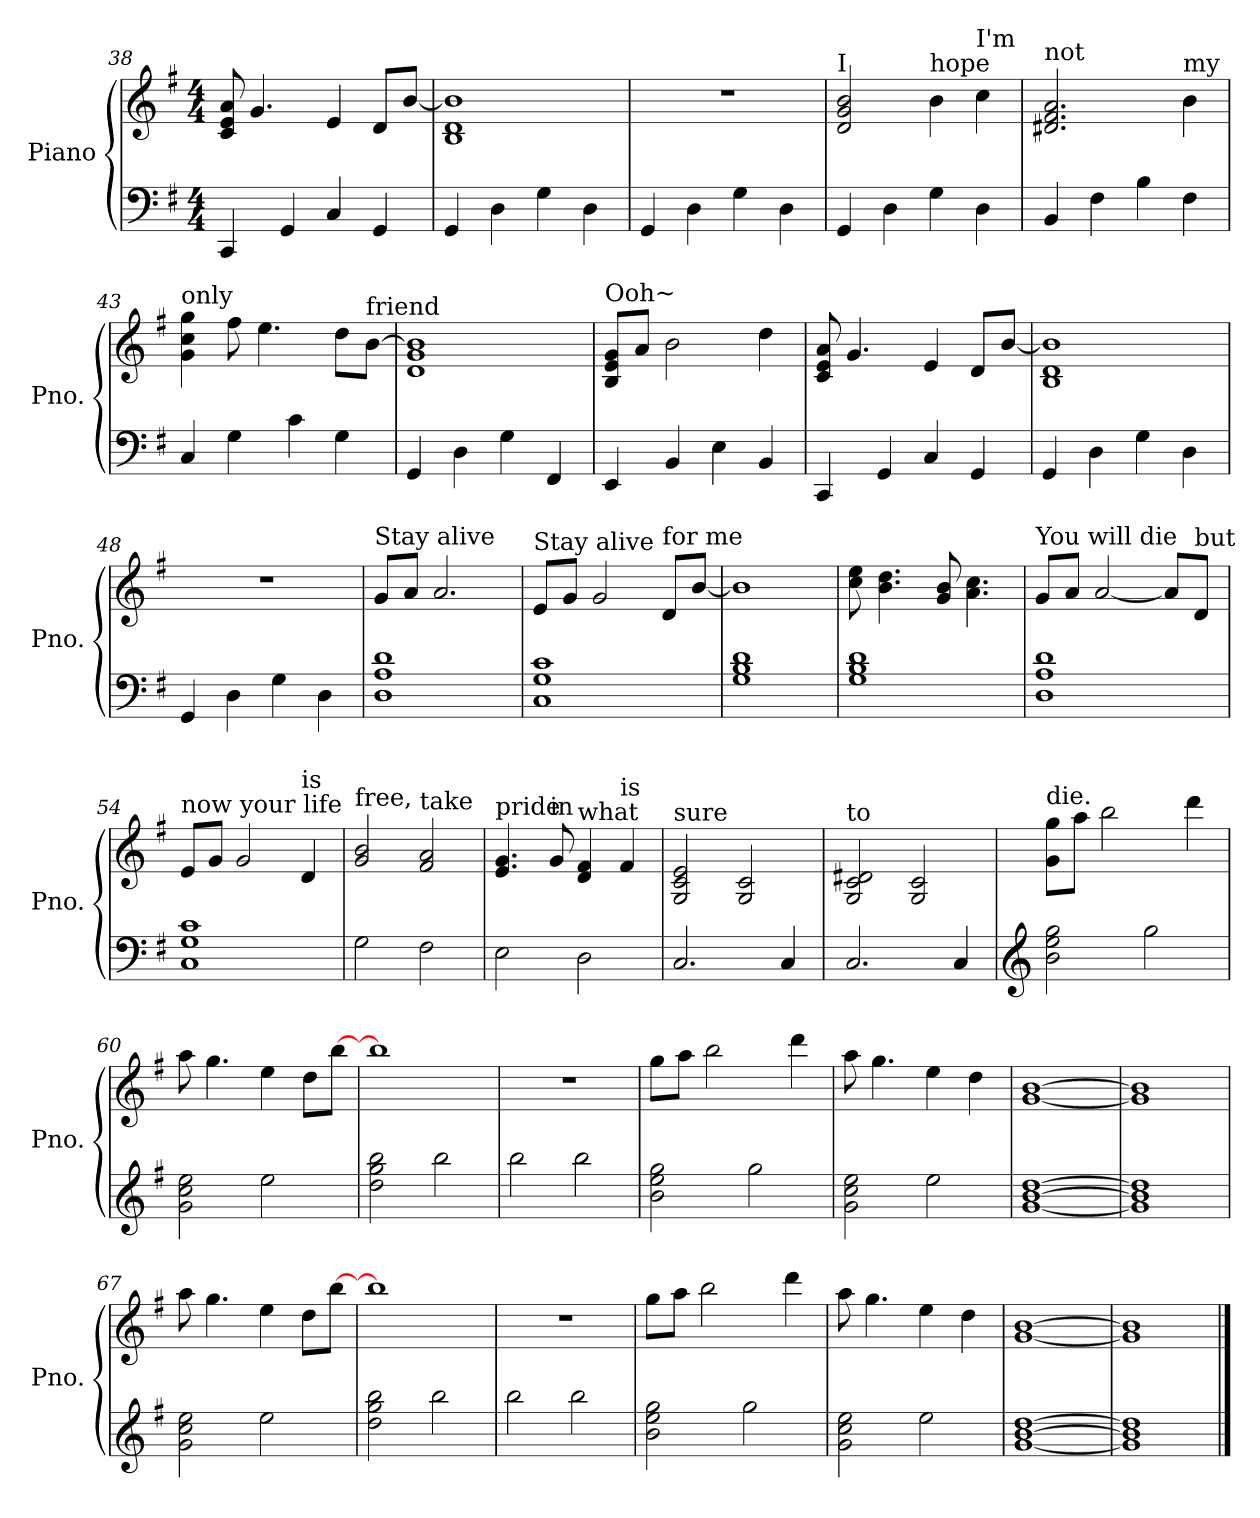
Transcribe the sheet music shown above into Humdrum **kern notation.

**kern	**kern
*part1	*part1
*staff2	*staff1
*I"Piano	*
*I'Pno.	*
*clefF4	*clefG2
*k[f#]	*k[f#]
*M4/4	*M4/4
=38	=38
4CC/	8c/ 8e/ 8a/
.	4.g/
4GG/	.
4C/	4e/
4GG/	8d/L
.	[8b/J
=39	=39
4GG/	1B 1d 1b]
4D\	.
4G\	.
4D\	.
=40	=40
4GG/	1r
4D\	.
4G\	.
4D\	.
=41	=41
!	!LO:TX:a:t=I
4GG/	2d/ 2g/ 2b/
4D\	.
!	!LO:TX:a:t=hope
4G\	4b\
!	!LO:TX:a:t=I'm
4D\	4cc\
!!LO:PB:g=z
=42	=42
!	!LO:TX:a:t=not
4BB/	2.d#X/ 2.f#/ 2.a/
4F#\	.
4B\	.
!	!LO:TX:a:t=my
4F#\	4b\
=43	=43
!	!LO:TX:a:t=only
4C/	4g\ 4cc\ 4gg\
4G\	8ff#\
.	4.ee\
4c\	.
4G\	8dd\L
!	!LO:TX:a:t=friend
.	[8b\J
=44	=44
4GG/	1d 1g 1b]
4D\	.
4G\	.
4FF#/	.
=45	=45
!	!LO:TX:a:t=Ooh~
4EE/	8B/ 8e/ 8g/L
.	8a/J
4BB/	2b\
4E\	.
4BB/	4dd\
=46	=46
4CC/	8c/ 8e/ 8a/
.	4.g/
4GG/	.
4C/	4e/
4GG/	8d/L
.	[8b/J
=47	=47
4GG/	1B 1d 1b]
4D\	.
4G\	.
4D\	.
=48	=48
4GG/	1r
4D\	.
4G\	.
4D\	.
=49	=49
!	!LO:TX:a:t=Stay alive
1D 1A 1d	8g/L
.	8a/J
.	2.a/
!!LO:LB:g=z
=50	=50
!	!LO:TX:a:t=Stay alive
1C 1G 1c	8e/L
.	8g/J
.	2g/
!	!LO:TX:a:t=for me
.	8d/L
.	[8b/J
=51	=51
1G 1B 1d	1b]
=52	=52
1G 1B 1d	8cc\ 8ee\
.	4.b\ 4.dd\
.	8g/ 8b/
.	4.a\ 4.cc\
=53	=53
!	!LO:TX:a:t=You will die
1D 1A 1d	8g/L
.	8a/J
.	[2a/
.	8a/L]
!	!LO:TX:a:t=but
.	8d/J
=54	=54
!	!LO:TX:a:t=now your life
1C 1G 1c	8e/L
.	8g/J
.	2g/
!	!LO:TX:a:t=is
.	4d/
=55	=55
!	!LO:TX:a:t=free,
2G\	2g/ 2b/
!	!LO:TX:a:t=take
2F#\	2f#/ 2a/
=56	=56
!	!LO:TX:a:t=pride
2E\	4.e/ 4.g/
!	!LO:TX:a:t=in
.	8g/
!	!LO:TX:a:t=what
2D\	4d/ 4f#/
!	!LO:TX:a:t=is
.	4f#/
=57	=57
!	!LO:TX:a:t=sure
2.C/	2G/ 2c/ 2e/
.	2G/ 2c/
4C/	.
=58	=58
!	!LO:TX:a:t=to
2.C/	2G/ 2c/ 2d#X/
.	2G/ 2c/
4C/	.
!!LO:LB:g=z
=59	=59
*clefG2	*
!	!LO:TX:a:t=die.
2b\ 2ee\ 2gg\	8g\ 8gg\L
.	8aa\J
.	2bb\
2gg\	.
.	4ddd\
=60	=60
2g\ 2cc\ 2ee\	8aa\
.	4.gg\
2ee\	4ee\
.	8dd\L
.	[8bb\J
=61	=61
*	*8va
2dd\ 2gg\ 2bb\	1bbb]
2bb\	.
=62	=62
*	*X8va
2bb\	1r
2bb\	.
=63	=63
2b\ 2ee\ 2gg\	8gg\L
.	8aa\J
.	2bb\
2gg\	.
.	4ddd\
=64	=64
2g\ 2cc\ 2ee\	8aa\
.	4.gg\
2ee\	4ee\
.	4dd\
=65	=65
[1g [1b [1dd	[1g [1b
=66	=66
1g] 1b] 1dd]	1g] 1b]
=67	=67
2g\ 2cc\ 2ee\	8aa\
.	4.gg\
2ee\	4ee\
.	8dd\L
.	[8bb\J
=68	=68
*	*8va
2dd\ 2gg\ 2bb\	1bbb]
2bb\	.
!!LO:LB:g=z
=69	=69
*	*X8va
2bb\	1r
2bb\	.
=70	=70
2b\ 2ee\ 2gg\	8gg\L
.	8aa\J
.	2bb\
2gg\	.
.	4ddd\
=71	=71
2g\ 2cc\ 2ee\	8aa\
.	4.gg\
2ee\	4ee\
.	4dd\
=72	=72
[1g [1b [1dd	[1g [1b
=73	=73
1g] 1b] 1dd]	1g] 1b]
==	==
*-	*-
